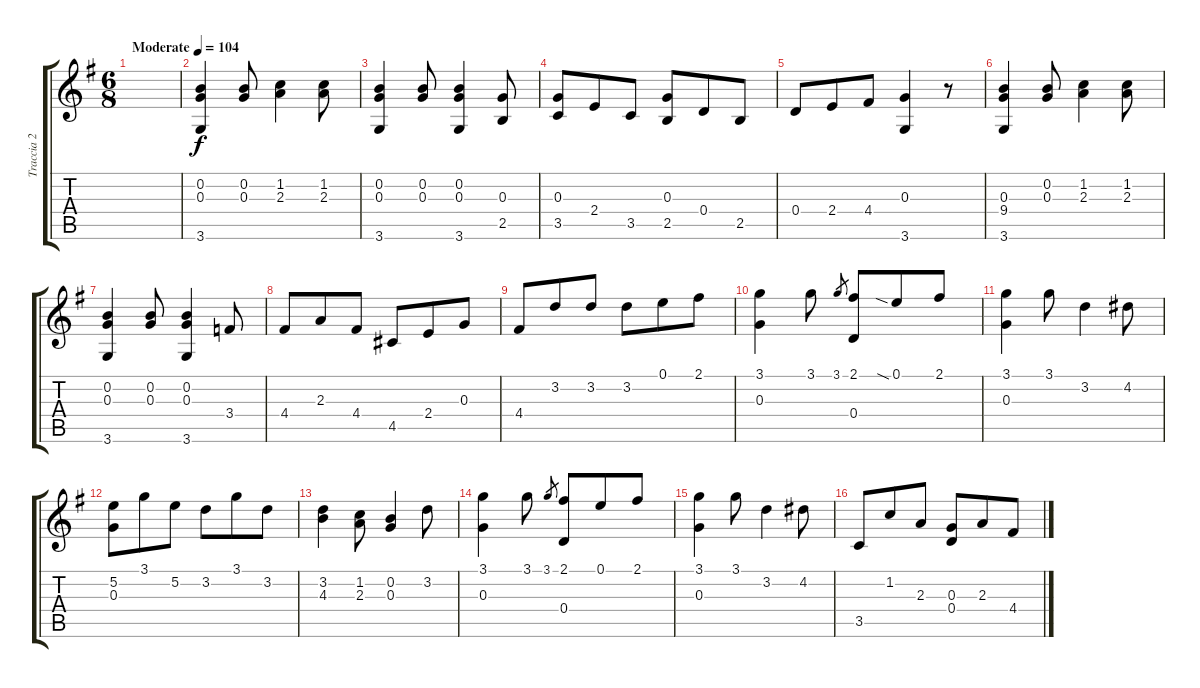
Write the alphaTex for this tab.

\track ("Traccia 2" "Traccia 2") {instrument acousticguitarsteel}
\staff {score tabs}
\tuning (E4 B3 G3 D3 A2 E2) {hide}
\ts (6 8)
\tempo (104 "Moderate")
\clef g2
\ks g
|
(0.2 0.3 3.6).4 (0.2 0.3).8 (1.2 2.3).4 (1.2 2.3).8 |
(0.2 0.3 3.6).4 (0.2 0.3).8 (0.2 0.3 3.6).4 (0.3 2.5).8 |
(0.3 3.5).8 2.4.8 3.5.8 (0.3 2.5).8 0.4.8 2.5.8 |
0.4.8 2.4.8 4.4.8 (0.3 3.6).4 r.8 |
(0.3 9.4 3.6).4 (0.2 0.3).8 (1.2 2.3).4 (1.2 2.3).8 |
(0.2 0.3 3.6).4 (0.2 0.3).8 (0.2 0.3 3.6).4 3.4.8 |
4.4.8 2.3.8 4.4.8 4.5.8 2.4.8 0.3.8 |
4.4.8 3.2.8 3.2.8 3.2.8 0.1.8 2.1.8 |
(3.1 0.3).4 3.1.8 3.1.8{gr} (2.1 0.4).8 0.1{sia}.8 2.1.8 |
(3.1 0.3).4 3.1.8 3.2.4 4.2.8 |
(5.2 0.3).8 3.1.8 5.2.8 3.2.8 3.1.8 3.2.8 |
(3.2 4.3).4 (1.2 2.3).8 (0.2 0.3).4 3.2.8 |
(3.1 0.3).4 3.1.8 3.1.8{gr} (2.1 0.4).8 0.1.8 2.1.8 |
(3.1 0.3).4 3.1.8 3.2.4 4.2.8 |
3.5.8 1.2.8 2.3.8 (0.3 0.4).8 2.3.8 4.4.8
